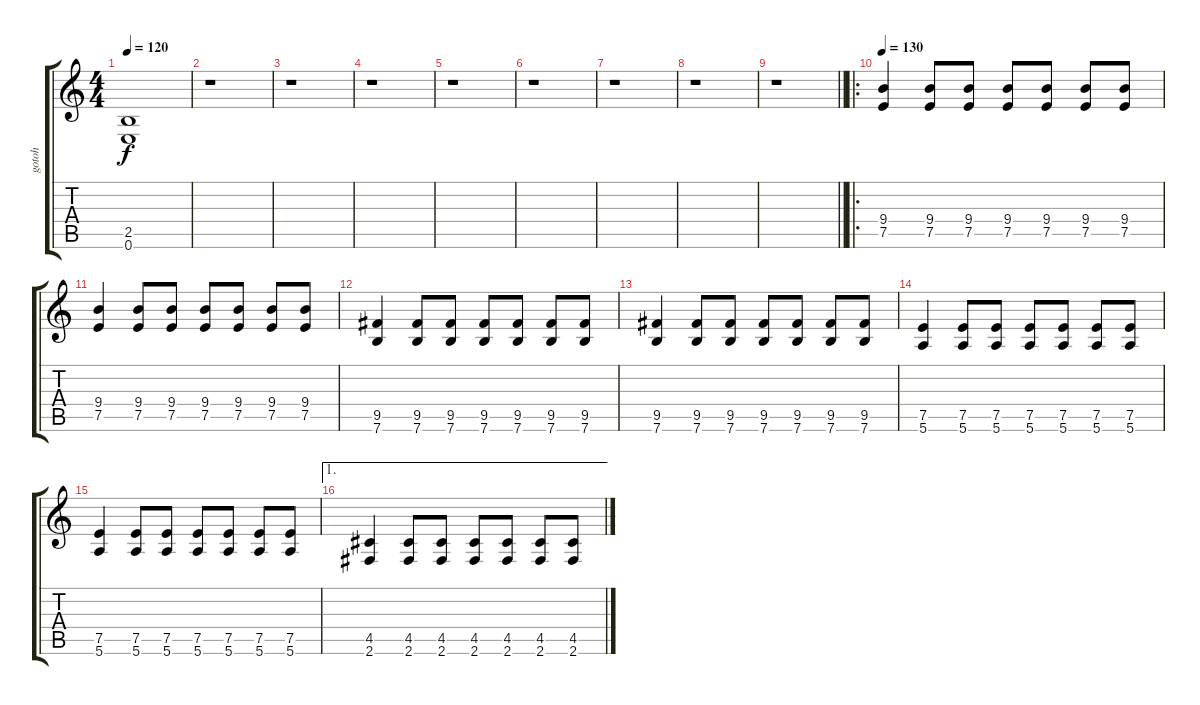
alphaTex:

\track ("gotoh" "gotoh") {instrument overdrivenguitar}
\staff {score tabs}
\tuning (E4 B3 G3 D3 A2 E2) {hide}
\ts (4 4)
\tempo 120
\clef g2
\ks c
(2.5{t} 0.6{t}).1{dy f} |
r.1 |
r.1 |
r.1 |
r.1 |
r.1 |
r.1 |
r.1 |
\barLineRight lightlight
r.1 |
\ro
\tempo 130
(9.4 7.5).4{volume 16 balance 8 instrument overdrivenguitar} (9.4 7.5).8 (9.4 7.5).8 (9.4 7.5).8 (9.4 7.5).8 (9.4 7.5).8 (9.4 7.5).8 |
(9.4 7.5).4 (9.4 7.5).8 (9.4 7.5).8 (9.4 7.5).8 (9.4 7.5).8 (9.4 7.5).8 (9.4 7.5).8 |
(9.5 7.6).4 (9.5 7.6).8 (9.5 7.6).8 (9.5 7.6).8 (9.5 7.6).8 (9.5 7.6).8 (9.5 7.6).8 |
(9.5 7.6).4 (9.5 7.6).8 (9.5 7.6).8 (9.5 7.6).8 (9.5 7.6).8 (9.5 7.6).8 (9.5 7.6).8 |
(7.5 5.6).4 (7.5 5.6).8 (7.5 5.6).8 (7.5 5.6).8 (7.5 5.6).8 (7.5 5.6).8 (7.5 5.6).8 |
(7.5 5.6).4 (7.5 5.6).8 (7.5 5.6).8 (7.5 5.6).8 (7.5 5.6).8 (7.5 5.6).8 (7.5 5.6).8 |
\ae 1
(4.5 2.6).4 (4.5 2.6).8 (4.5 2.6).8 (4.5 2.6).8 (4.5 2.6).8 (4.5 2.6).8 (4.5 2.6).8
